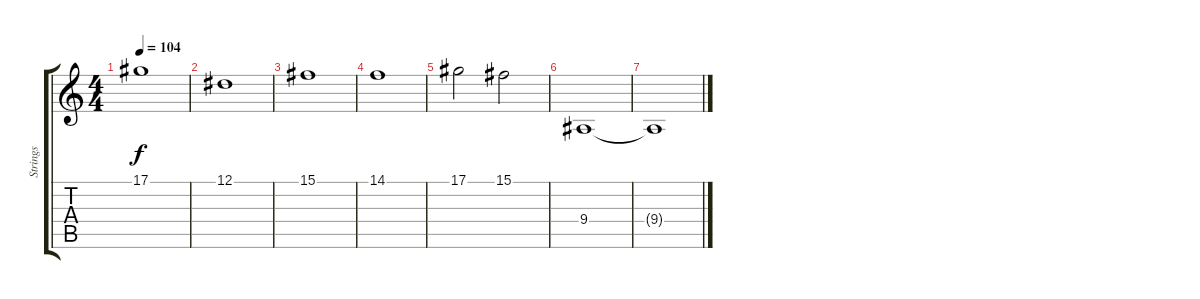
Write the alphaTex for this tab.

\track ("Strings" "Strings") {instrument stringensemble2}
\staff {score tabs}
\tuning (Eb4 Bb3 Gb3 Db3 Ab2 Eb2) {hide}
\ts (4 4)
\tempo 104
\clef g2
\ks c
17.1.1{dy f} |
12.1.1 |
15.1.1 |
14.1.1 |
17.1.2 15.1.2 |
9.4.1 |
9.4{t}.1
